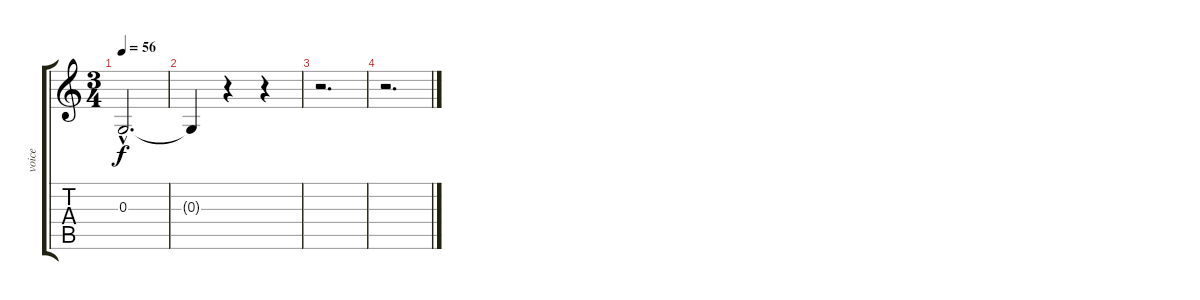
\track ("voice" "voice") {instrument flute}
\staff {score tabs}
\tuning (E4 B3 G3 D3 A2 E2) {hide}
\ts (3 4)
\tempo 56
\clef g2
\ks c
0.3{hac}.2{d dy f} |
0.3{t}.4 r.4 r.4 |
r.2{d} |
r.2{d}
